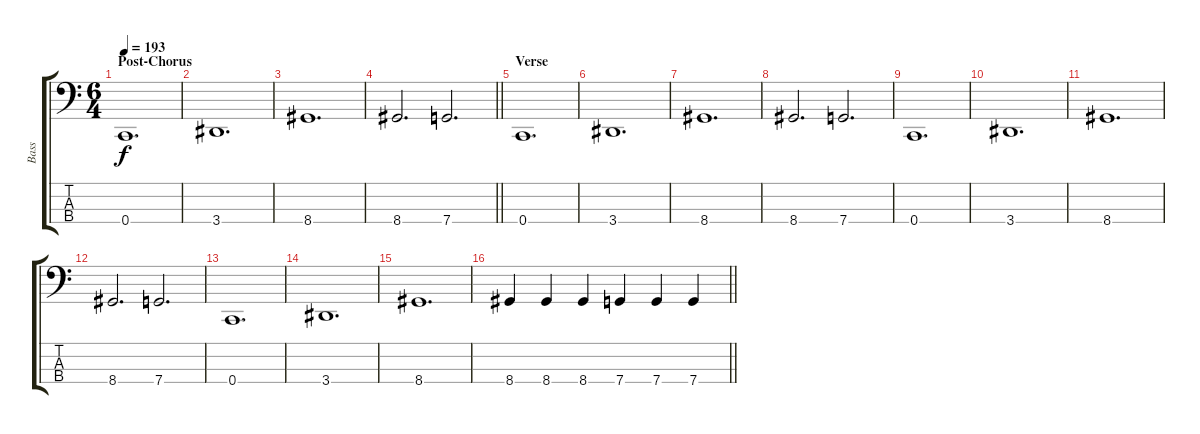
\track ("Bass" "Bass") {instrument electricbassfinger}
\staff {score tabs}
\tuning (F2 C2 G1 C1) {hide}
\ts (6 4)
\section ("" "Post-Chorus")
\tempo 193
\clef f4
\ks c
0.4.1{d dy f} |
3.4.1{d} |
8.4.1{d} |
\barLineRight lightlight
8.4.2{d} 7.4.2{d} |
\section ("" "Verse")
0.4.1{d} |
3.4.1{d} |
8.4.1{d} |
8.4.2{d} 7.4.2{d} |
0.4.1{d} |
3.4.1{d} |
8.4.1{d} |
8.4.2{d} 7.4.2{d} |
0.4.1{d} |
3.4.1{d} |
8.4.1{d} |
\barLineRight lightlight
8.4.4 8.4.4 8.4.4 7.4.4 7.4.4 7.4.4
